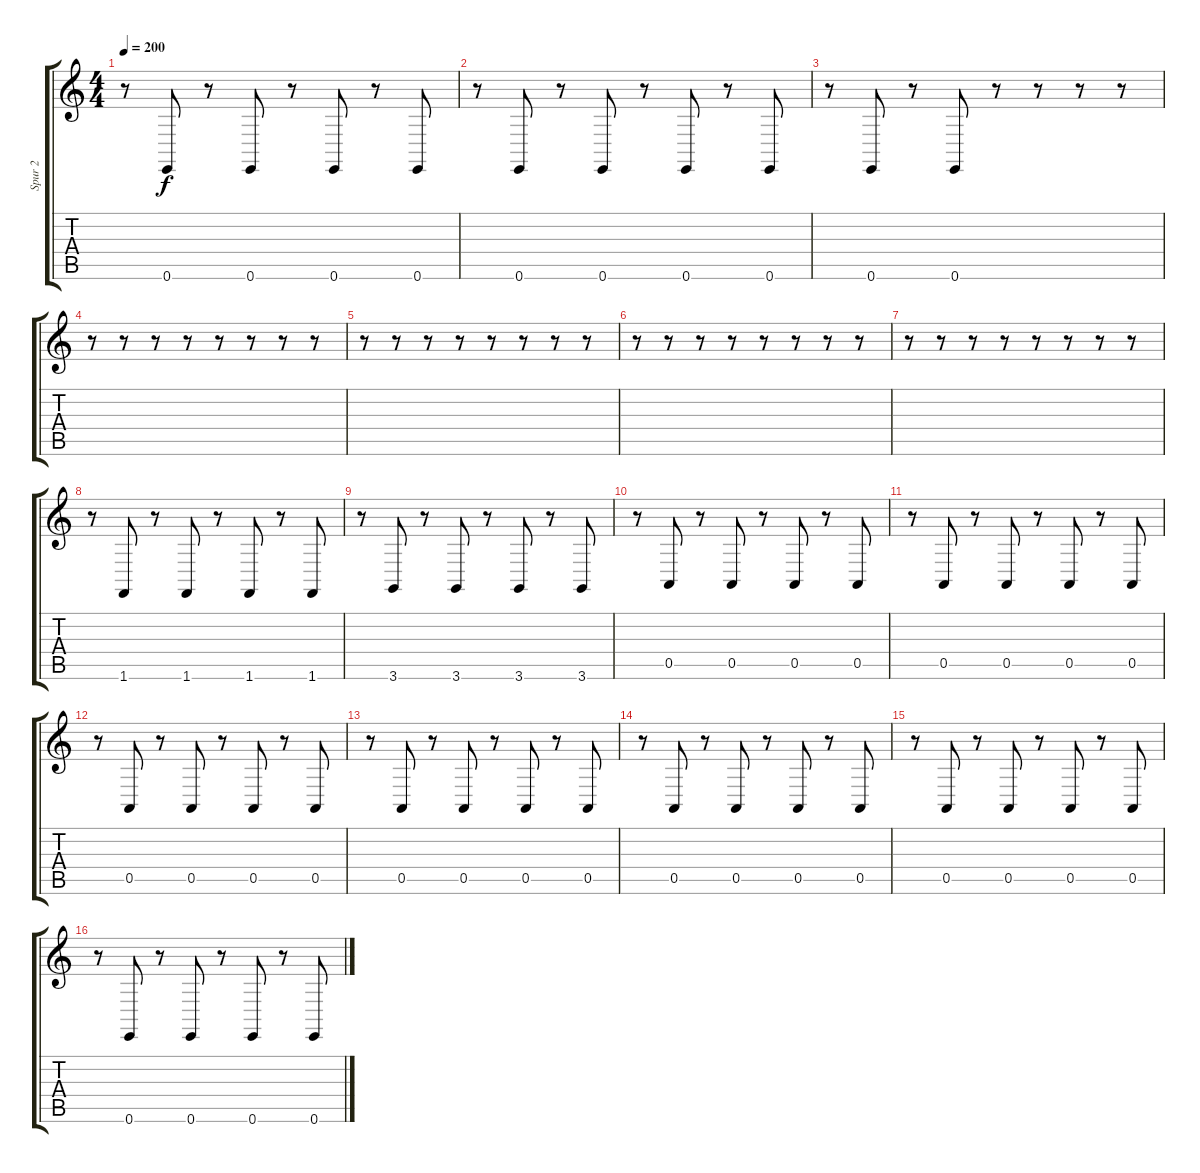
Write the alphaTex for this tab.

\track ("Spur 2" "Spur 2") {instrument clavinet}
\staff {score tabs}
\tuning (E4 B3 G3 D3 A2 E2) {hide}
\ts (4 4)
\tempo 200
\clef g2
\ks c
r.8{dy f} 0.6.8 r.8 0.6.8 r.8 0.6.8 r.8 0.6.8 |
r.8 0.6.8 r.8 0.6.8 r.8 0.6.8 r.8 0.6.8 |
r.8 0.6.8 r.8 0.6.8 r.8 r.8 r.8 r.8 |
r.8 r.8 r.8 r.8 r.8 r.8 r.8 r.8 |
r.8 r.8 r.8 r.8 r.8 r.8 r.8 r.8 |
r.8 r.8 r.8 r.8 r.8 r.8 r.8 r.8 |
r.8 r.8 r.8 r.8 r.8 r.8 r.8 r.8 |
r.8 1.6.8 r.8 1.6.8 r.8 1.6.8 r.8 1.6.8 |
r.8 3.6.8 r.8 3.6.8 r.8 3.6.8 r.8 3.6.8 |
r.8 0.5.8 r.8 0.5.8 r.8 0.5.8 r.8 0.5.8 |
r.8 0.5.8 r.8 0.5.8 r.8 0.5.8 r.8 0.5.8 |
r.8 0.5.8 r.8 0.5.8 r.8 0.5.8 r.8 0.5.8 |
r.8 0.5.8 r.8 0.5.8 r.8 0.5.8 r.8 0.5.8 |
r.8 0.5.8 r.8 0.5.8 r.8 0.5.8 r.8 0.5.8 |
r.8 0.5.8 r.8 0.5.8 r.8 0.5.8 r.8 0.5.8 |
r.8 0.6.8 r.8 0.6.8 r.8 0.6.8 r.8 0.6.8
